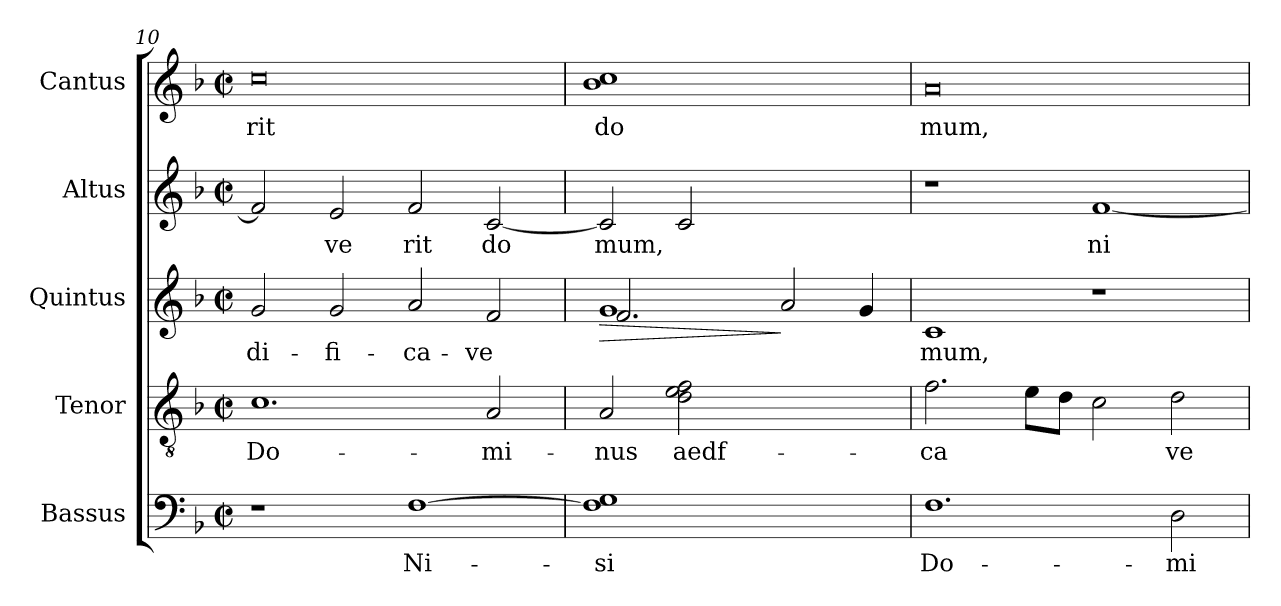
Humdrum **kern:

**kern	**text	**kern	**text	**kern	**text	**dynam	**kern	**text	**kern	**text
*part5	*part5	*part4	*part4	*part3	*part3	*part3	*part2	*part2	*part1	*part1
*staff5	*staff5	*staff4	*staff4	*staff3	*staff3	*staff3	*staff2	*staff2	*staff1	*staff1
*I"Bassus	*	*I"Tenor	*	*I"Quintus	*	*	*I"Altus	*	*I"Cantus	*
*clefF4	*	*clefGv2	*	*clefG2	*	*	*clefG2	*	*clefG2	*
*k[b-]	*	*k[b-]	*	*k[b-]	*	*	*k[b-]	*	*k[b-]	*
*F:	*	*F:	*	*F:	*	*	*F:	*	*F:	*
*M2/2	*	*M2/2	*	*M2/2	*	*	*M2/2	*	*M2/2	*
*met(c|)	*	*met(c|)	*	*met(c|)	*	*	*met(c|)	*	*met(c|)	*
=10	=10	=10	=10	=10	=10	=10	=10	=10	=10	=10
!	!	!	!LO:LY:b:cj	!	!LO:LY:b:cj	!	!	!LO:LY:b:cj	!	!LO:LY:b:cj
1r	.	1.c	Do-	2g/	-di-	.	2f/]	.	0cc	rit
!	!	!	!	!	!LO:LY:b:cj	!	!	!LO:LY:b:cj	!	!
.	.	.	.	2g/	-fi-	.	2e/	ve	.	.
!	!LO:LY:b:cj	!	!	!	!LO:LY:b:cj	!	!	!LO:LY:b:cj	!	!
[>1F	Ni-	.	.	2a/	-ca-	.	2f/	rit	.	.
!	!	!	!LO:LY:b:cj	!	!LO:LY:b:cj	!	!	!LO:LY:b:cj	!	!
.	.	2A/	-mi-	2f/	-ve-	.	[<2c/	do	.	.
=11	=11	=11	=11	=11	=11	=11	=11	=11	=11	=11
!	!LO:LY:b:cj	!	!LO:LY:b:cj	!	!	!LO:HP:b	!	!LO:LY:b:cj	!	!LO:LY:b:cj
*	*	*	*	*^	*	*	*	*	*	*
1F] 1G	-si	2A/	-nus	1g	2.f/	.	>	2c/]	mum,	1cc 1b-	do
!	!	!	!LO:LY:b:cj	!	!	!	!	!	!LO:LY:b:cj	!	!
.	.	2f\ 2d\ 2e\	aedf-	.	.	.	.	2c/	.	.	.
.	.	.	.	.	1ryy	.	.	.	.	.	.
2.ryy	.	2.ryy	.	2a/	.	.	]	2.ryy	.	2.ryy	.
!	!	!	!	!	!	!LO:LY:b:cj	!	!	!	!	!
.	.	.	.	4g>/	.	-	.	.	.	.	.
*	*	*	*	*v	*v	*	*	*	*	*	*
=12	=12	=12	=12	=12	=12	=12	=12	=12	=12	=12
!	!LO:LY:b:cj	!	!LO:LY:b:cj	!	!LO:LY:b:cj	!	!	!	!	!LO:LY:b:cj
1.F	Do-	2.f\	-ca-	1c	mum,	.	1r	.	0a	mum,
!	!	!	!LO:LY:b:cj	!	!	!	!	!	!	!
.	.	8e\L	--	.	.	.	.	.	.	.
!	!	!	!LO:LY:b:cj	!	!	!	!	!	!	!
.	.	8d\J	--	.	.	.	.	.	.	.
!	!	!	!LO:LY:b:cj	!	!	!	!	!LO:LY:b:cj	!	!
.	.	2c\	--	1r	.	.	[<1f	ni	.	.
!	!LO:LY:b:cj	!	!LO:LY:b:cj	!	!	!	!	!	!	!
2D\	-mi-	2d\	-ve-	.	.	.	.	.	.	.
=	=	=	=	=	=	=	=	=	=	=
*-	*-	*-	*-	*-	*-	*-	*-	*-	*-	*-
